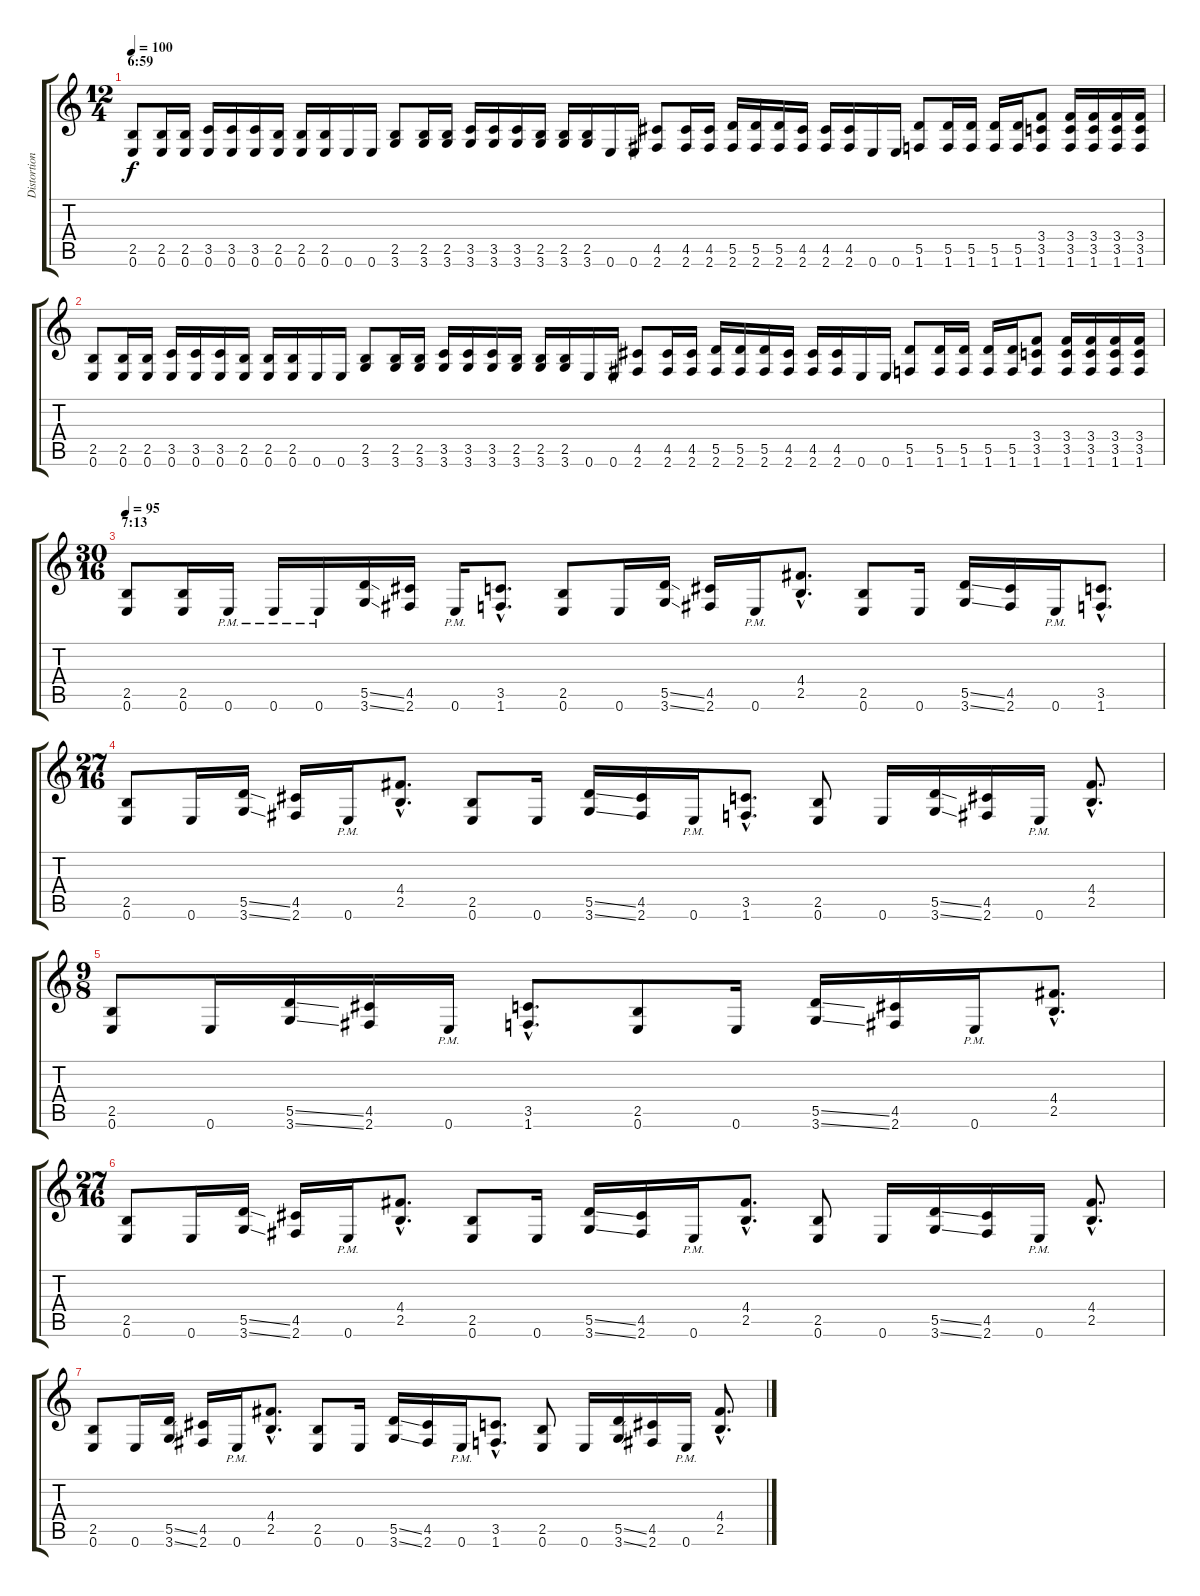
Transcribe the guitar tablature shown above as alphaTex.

\track ("Distortion Guitar" "Distortion") {instrument distortionguitar}
\staff {score tabs}
\tuning (E4 B3 G3 D3 A2 E2) {hide}
\ts (12 4)
\section ("" "6:59")
\tempo 100
\clef g2
\ks c
(2.5 0.6).8{dy f} (2.5 0.6).16 (2.5 0.6).16 (3.5 0.6).16 (3.5 0.6).16 (3.5 0.6).16 (2.5 0.6).16 (2.5 0.6).16 (2.5 0.6).16 0.6.16 0.6.16 (2.5 3.6).8 (2.5 3.6).16 (2.5 3.6).16 (3.5 3.6).16 (3.5 3.6).16 (3.5 3.6).16 (2.5 3.6).16 (2.5 3.6).16 (2.5 3.6).16 0.6.16 0.6.16 (4.5 2.6).8 (4.5 2.6).16 (4.5 2.6).16 (5.5 2.6).16 (5.5 2.6).16 (5.5 2.6).16 (4.5 2.6).16 (4.5 2.6).16 (4.5 2.6).16 0.6.16 0.6.16 (5.5 1.6).8 (5.5 1.6).16 (5.5 1.6).16 (5.5 1.6).16 (5.5 1.6).16 (3.4 3.5 1.6).8 (3.4 3.5 1.6).16 (3.4 3.5 1.6).16 (3.4 3.5 1.6).16 (3.4 3.5 1.6).16 |
(2.5 0.6).8 (2.5 0.6).16 (2.5 0.6).16 (3.5 0.6).16 (3.5 0.6).16 (3.5 0.6).16 (2.5 0.6).16 (2.5 0.6).16 (2.5 0.6).16 0.6.16 0.6.16 (2.5 3.6).8 (2.5 3.6).16 (2.5 3.6).16 (3.5 3.6).16 (3.5 3.6).16 (3.5 3.6).16 (2.5 3.6).16 (2.5 3.6).16 (2.5 3.6).16 0.6.16 0.6.16 (4.5 2.6).8 (4.5 2.6).16 (4.5 2.6).16 (5.5 2.6).16 (5.5 2.6).16 (5.5 2.6).16 (4.5 2.6).16 (4.5 2.6).16 (4.5 2.6).16 0.6.16 0.6.16 (5.5 1.6).8 (5.5 1.6).16 (5.5 1.6).16 (5.5 1.6).16 (5.5 1.6).16 (3.4 3.5 1.6).8 (3.4 3.5 1.6).16 (3.4 3.5 1.6).16 (3.4 3.5 1.6).16 (3.4 3.5 1.6).16 |
\ts (30 16)
\section ("" "7:13")
\tempo 95
(2.5 0.6).8 (2.5 0.6).16 0.6{pm}.16 0.6{pm}.16 0.6{pm}.16 (5.5{ss} 3.6{ss}).16 (4.5 2.6).16 0.6{pm}.16 (3.5{hac} 1.6{hac}).8{d} (2.5 0.6).8 0.6.16 (5.5{ss} 3.6{ss}).16 (4.5 2.6).16 0.6{pm}.16 (4.4{hac} 2.5{hac}).8{d} (2.5 0.6).8 0.6.16 (5.5{ss} 3.6{ss}).16 (4.5 2.6).16 0.6{pm}.16 (3.5{hac} 1.6{hac}).8{d} |
\ts (27 16)
(2.5 0.6).8 0.6.16 (5.5{ss} 3.6{ss}).16 (4.5 2.6).16 0.6{pm}.16 (4.4{hac} 2.5{hac}).8{d} (2.5 0.6).8 0.6.16 (5.5{ss} 3.6{ss}).16 (4.5 2.6).16 0.6{pm}.16 (3.5{hac} 1.6{hac}).8{d} (2.5 0.6).8 0.6.16 (5.5{ss} 3.6{ss}).16 (4.5 2.6).16 0.6{pm}.16 (4.4{hac} 2.5{hac}).8{d} |
\ts (9 8)
(2.5 0.6).8 0.6.16 (5.5{ss} 3.6{ss}).16 (4.5 2.6).16 0.6{pm}.16 (3.5{hac} 1.6{hac}).8{d} (2.5 0.6).8 0.6.16 (5.5{ss} 3.6{ss}).16 (4.5 2.6).16 0.6{pm}.16 (4.4{hac} 2.5{hac}).8{d} |
\ts (27 16)
(2.5 0.6).8 0.6.16 (5.5{ss} 3.6{ss}).16 (4.5 2.6).16 0.6{pm}.16 (4.4{hac} 2.5{hac}).8{d} (2.5 0.6).8 0.6.16 (5.5{ss} 3.6{ss}).16 (4.5 2.6).16 0.6{pm}.16 (4.4{hac} 2.5{hac}).8{d} (2.5 0.6).8 0.6.16 (5.5{ss} 3.6{ss}).16 (4.5 2.6).16 0.6{pm}.16 (4.4{hac} 2.5{hac}).8{d} |
(2.5 0.6).8 0.6.16 (5.5{ss} 3.6{ss}).16 (4.5 2.6).16 0.6{pm}.16 (4.4{hac} 2.5{hac}).8{d} (2.5 0.6).8 0.6.16 (5.5{ss} 3.6{ss}).16 (4.5 2.6).16 0.6{pm}.16 (3.5{hac} 1.6{hac}).8{d} (2.5 0.6).8 0.6.16 (5.5{ss} 3.6{ss}).16 (4.5 2.6).16 0.6{pm}.16 (4.4{hac} 2.5{hac}).8{d}
